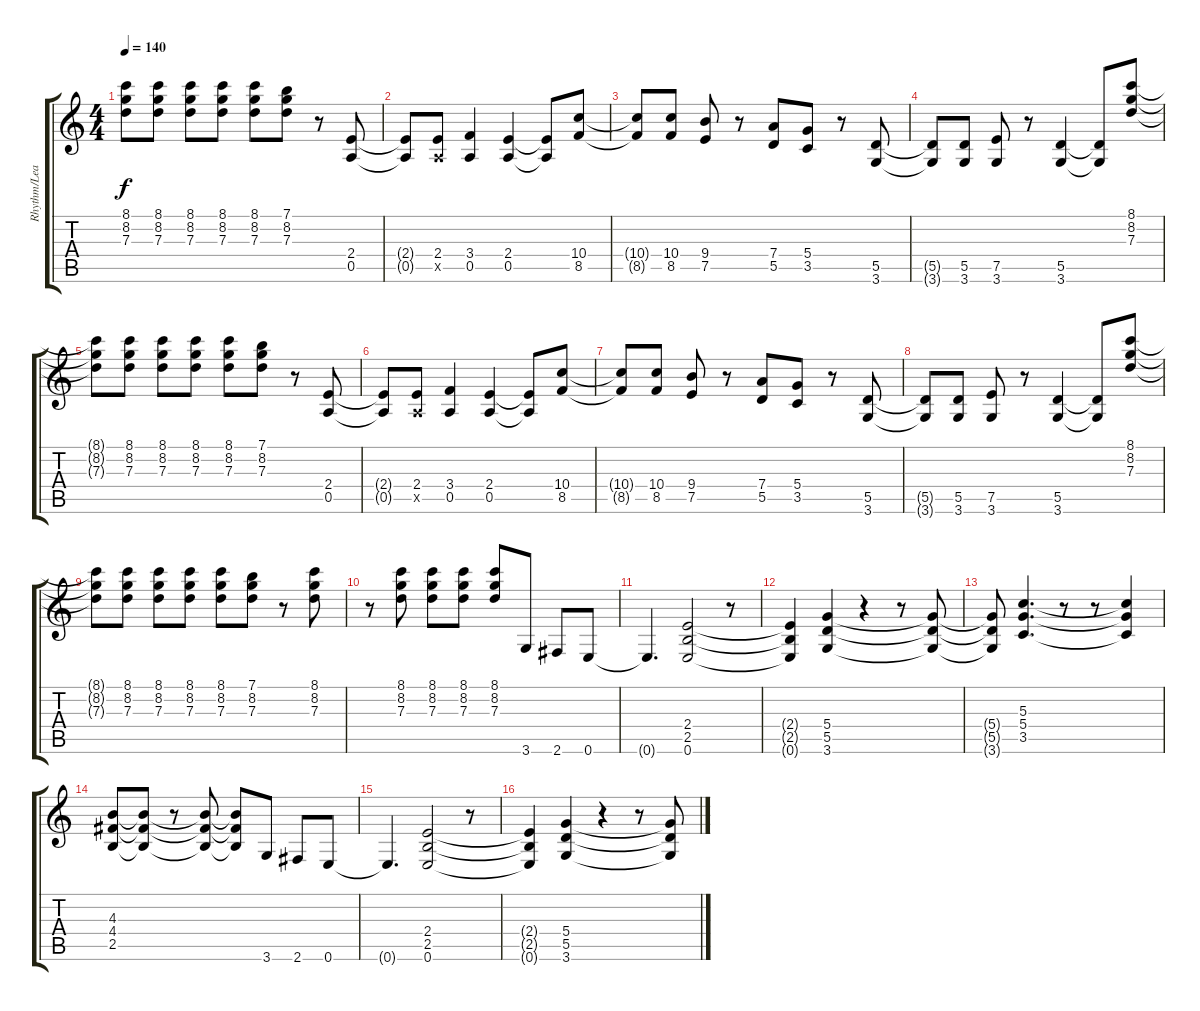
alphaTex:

\track ("Rhythm/Lead" "Rhythm/Lea") {instrument distortionguitar}
\staff {score tabs}
\tuning (E4 B3 G3 D3 A2 E2) {hide}
\ts (4 4)
\tempo 140
\clef g2
\ks c
(8.1{t} 8.2{t} 7.3{t}).8{dy f} (8.1 8.2 7.3).8 (8.1 8.2 7.3).8 (8.1 8.2 7.3).8 (8.1 8.2 7.3).8 (7.1 8.2 7.3).8 r.8 (2.4 0.5).8 |
(2.4{t} 0.5{t}).8 (2.4 0.5{x}).8 (3.4 0.5).4 (2.4 0.5).4 (2.4{t} 0.5{t}).8 (10.4 8.5).8 |
(10.4{t} 8.5{t}).8 (10.4 8.5).8 (9.4 7.5).8 r.8 (7.4 5.5).8 (5.4 3.5).8 r.8 (5.5 3.6).8 |
(5.5{t} 3.6{t}).8 (5.5 3.6).8 (7.5 3.6).8 r.8 (5.5 3.6).4 (5.5{t} 3.6{t}).8 (8.1 8.2 7.3).8 |
(8.1{t} 8.2{t} 7.3{t}).8 (8.1 8.2 7.3).8 (8.1 8.2 7.3).8 (8.1 8.2 7.3).8 (8.1 8.2 7.3).8 (7.1 8.2 7.3).8 r.8 (2.4 0.5).8 |
(2.4{t} 0.5{t}).8 (2.4 0.5{x}).8 (3.4 0.5).4 (2.4 0.5).4 (2.4{t} 0.5{t}).8 (10.4 8.5).8 |
(10.4{t} 8.5{t}).8 (10.4 8.5).8 (9.4 7.5).8 r.8 (7.4 5.5).8 (5.4 3.5).8 r.8 (5.5 3.6).8 |
(5.5{t} 3.6{t}).8 (5.5 3.6).8 (7.5 3.6).8 r.8 (5.5 3.6).4 (5.5{t} 3.6{t}).8 (8.1 8.2 7.3).8 |
(8.1{t} 8.2{t} 7.3{t}).8 (8.1 8.2 7.3).8 (8.1 8.2 7.3).8 (8.1 8.2 7.3).8 (8.1 8.2 7.3).8 (7.1 8.2 7.3).8 r.8 (8.1 8.2 7.3).8 |
r.8 (8.1 8.2 7.3).8 (8.1 8.2 7.3).8 (8.1 8.2 7.3).8 (8.1 8.2 7.3).8 3.6.8 2.6.8 0.6.8 |
0.6{t}.4{d} (2.4 2.5 0.6).2 r.8 |
(2.4{t} 2.5{t} 0.6{t}).4 (5.4 5.5 3.6).4 r.4 r.8 (5.4{t} 5.5{t} 3.6{t}).8 |
(5.4{t} 5.5{t} 3.6{t}).8 (5.3 5.4 3.5).4{d} r.8 r.8 (5.3{t} 5.4{t} 3.5{t}).4 |
(4.3 4.4 2.5).8 (4.3{t} 4.4{t} 2.5{t}).8 r.8 (4.3{t} 4.4{t} 2.5{t}).8 (4.3{t} 4.4{t} 2.5{t}).8 3.6.8 2.6.8 0.6.8 |
0.6{t}.4{d} (2.4 2.5 0.6).2 r.8 |
(2.4{t} 2.5{t} 0.6{t}).4 (5.4 5.5 3.6).4 r.4 r.8 (5.4{t} 5.5{t} 3.6{t}).8
